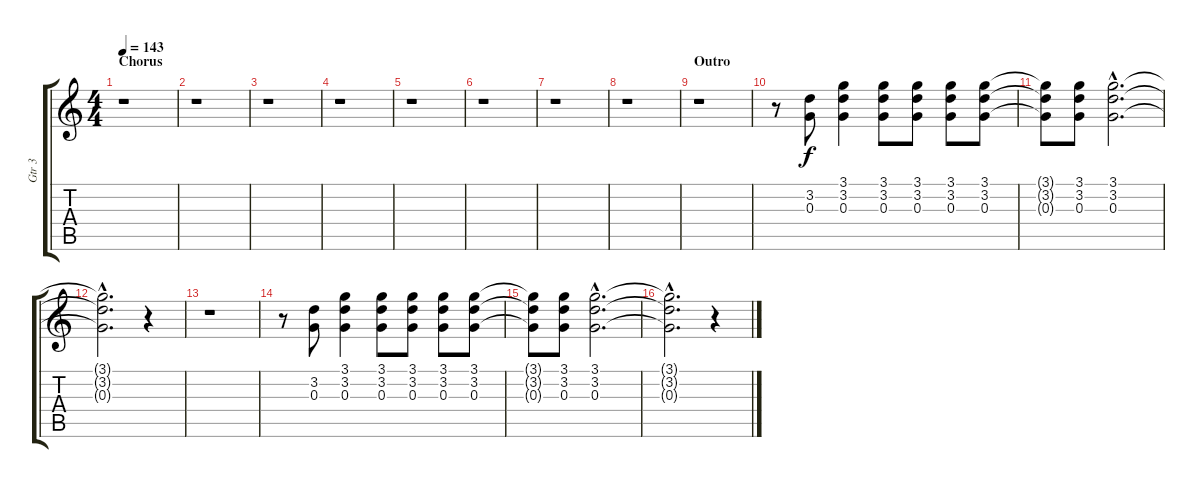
\track ("Gtr 3" "Gtr 3") {instrument overdrivenguitar}
\staff {score tabs}
\tuning (E4 B3 G3 D3 A2 E2) {hide}
\ts (4 4)
\section ("" "Chorus")
\tempo 143
\clef g2
\ks c
r.1{dy f} |
r.1 |
r.1 |
r.1 |
r.1 |
r.1 |
r.1 |
r.1 |
\section ("" "Outro")
r.1 |
r.8 (3.2 0.3).8 (3.1 3.2 0.3).4 (3.1 3.2 0.3).8 (3.1 3.2 0.3).8 (3.1 3.2 0.3).8 (3.1 3.2 0.3).8 |
(3.1{t} 3.2{t} 0.3{t}).8 (3.1 3.2 0.3).8 (3.1{hac} 3.2{hac} 0.3{hac}).2{d} |
(3.1{hac t} 3.2{hac t} 0.3{hac t}).2{d} r.4 |
r.1 |
r.8 (3.2 0.3).8 (3.1 3.2 0.3).4 (3.1 3.2 0.3).8 (3.1 3.2 0.3).8 (3.1 3.2 0.3).8 (3.1 3.2 0.3).8 |
(3.1{t} 3.2{t} 0.3{t}).8 (3.1 3.2 0.3).8 (3.1{hac} 3.2{hac} 0.3{hac}).2{d} |
(3.1{hac t} 3.2{hac t} 0.3{hac t}).2{d} r.4
